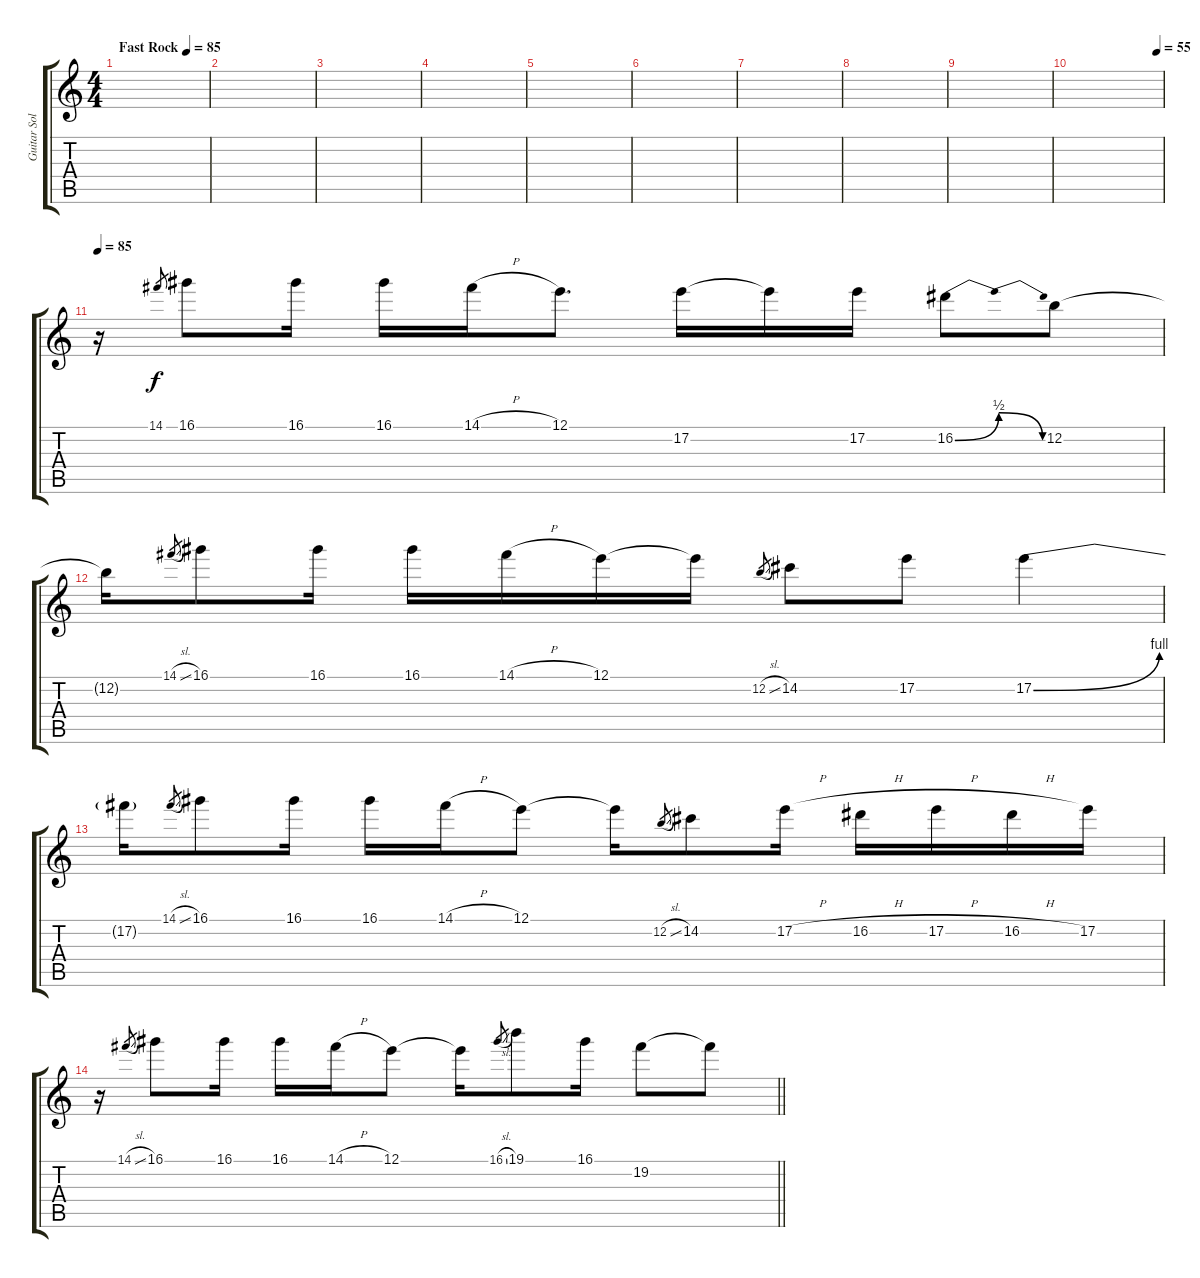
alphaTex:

\track ("Guitar Solo" "Guitar Sol") {instrument distortionguitar}
\staff {score tabs}
\tuning (E4 B3 G3 D3 A2 E2) {hide}
\ts (4 4)
\tempo (85 "Fast Rock")
\clef g2
\ks c
|
|
|
|
|
|
|
|
|
\tempo (55 0.9375)
|
\tempo 85
r.16 14.1.8{gr} 16.1.8 16.1.16 16.1.16 14.1{h}.16 12.1.8{d} 17.2.16 17.2{t}.16 17.2.16 16.2{be (bendrelease 0 0 15 2 35 2 60 0)}.8 12.2.8 |
12.2{t}.16 14.1{sl}.8{gr} 16.1.8 16.1.16 16.1.16 14.1{h}.16 12.1.16 12.1{t}.16 12.2{sl}.8{gr} 14.2.8 17.2.8 17.2{be (bend 0 0 60 4)}.4 |
17.2{t}.16 14.1{sl}.8{gr} 16.1.8 16.1.16 16.1.16 14.1{h}.16 12.1.8 12.1{t}.16 12.2{sl}.8{gr} 14.2.8 17.2{h}.16 16.2{h}.16 17.2{h}.16 16.2{h}.16 17.2.16 |
\barLineRight lightlight
r.16 14.1{sl}.8{gr} 16.1.8 16.1.16 16.1.16 14.1{h}.16 12.1.8 12.1{t}.16 16.1{sl}.8{gr} 19.1.8 16.1.16 19.2.8 19.2{t}.8
